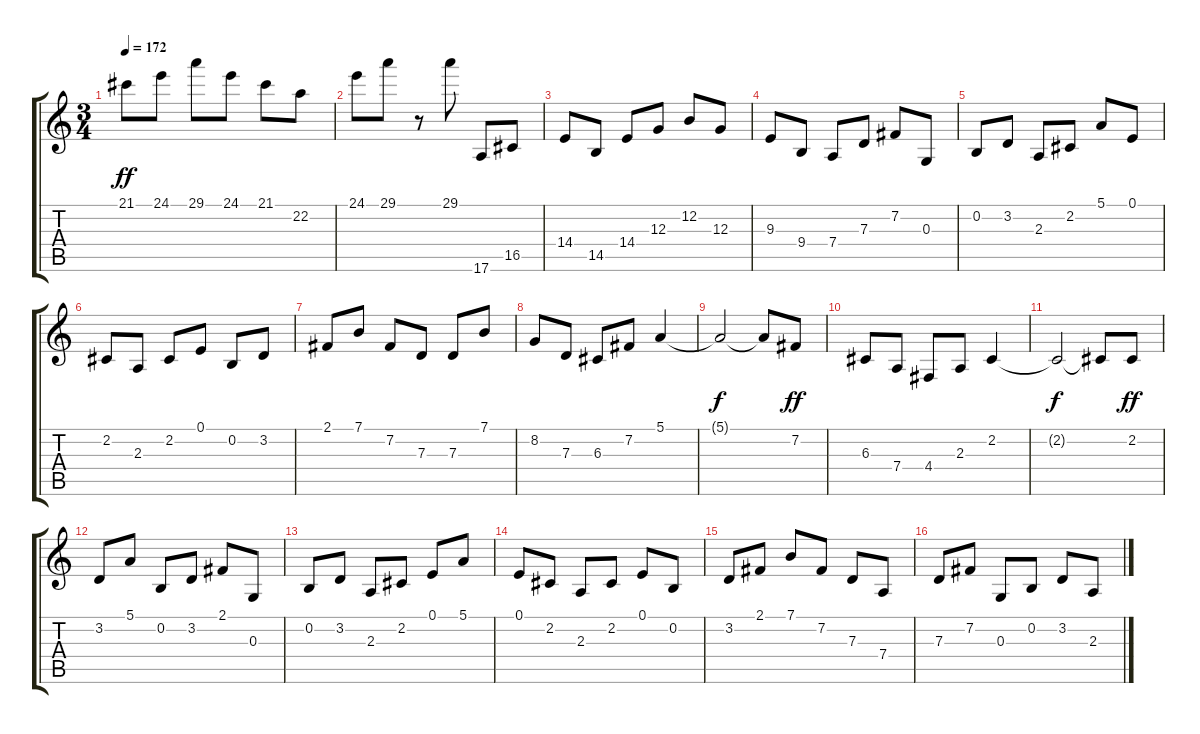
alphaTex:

\track "" {instrument pizzicatostrings}
\staff {score tabs}
\tuning (E4 B3 G3 D3 A2 E2) {hide}
\ts (3 4)
\tempo 172
\clef g2
\ks c
21.1.8{dy ff} 24.1.8 29.1.8 24.1.8 21.1.8 22.2.8 |
24.1.8 29.1.8 r.8 29.1.8 17.6.8 16.5.8 |
14.4.8 14.5.8 14.4.8 12.3.8 12.2.8 12.3.8 |
9.3.8 9.4.8 7.4.8 7.3.8 7.2.8 0.3.8 |
0.2.8 3.2.8 2.3.8 2.2.8 5.1.8 0.1.8 |
2.2.8 2.3.8 2.2.8 0.1.8 0.2.8 3.2.8 |
2.1.8 7.1.8 7.2.8 7.3.8 7.3.8 7.1.8 |
8.2.8 7.3.8 6.3.8 7.2.8 5.1.4 |
5.1{t}.2{dy f} 5.1{t}.8 7.2.8{dy ff} |
6.3.8 7.4.8 4.4.8 2.3.8 2.2.4 |
2.2{t}.2{dy f} 2.2{t}.8 2.2.8{dy ff} |
3.2.8 5.1.8 0.2.8 3.2.8 2.1.8 0.3.8 |
0.2.8 3.2.8 2.3.8 2.2.8 0.1.8 5.1.8 |
0.1.8 2.2.8 2.3.8 2.2.8 0.1.8 0.2.8 |
3.2.8 2.1.8 7.1.8 7.2.8 7.3.8 7.4.8 |
7.3.8 7.2.8 0.3.8 0.2.8 3.2.8 2.3.8
